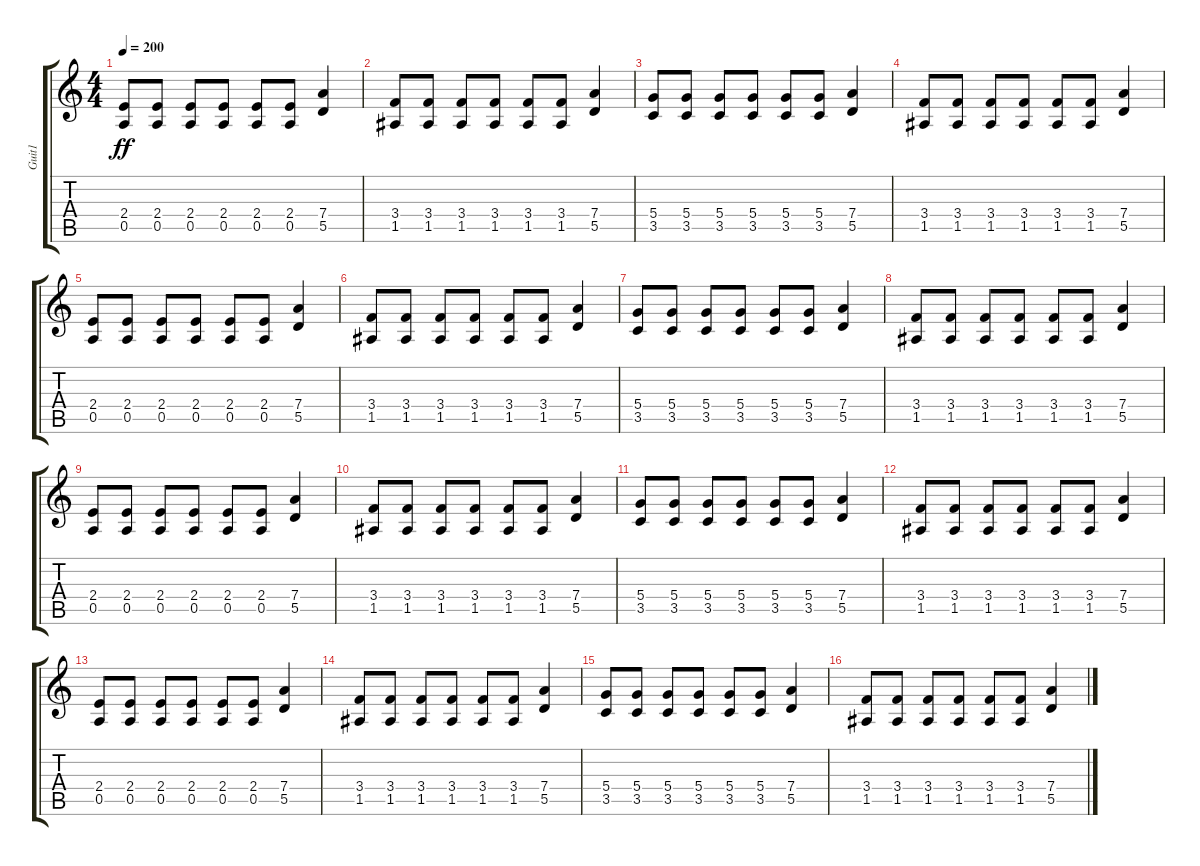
\track ("Guit1" "Guit1") {instrument acousticguitarnylon}
\staff {score tabs}
\tuning (E4 B3 G3 D3 A2 E2) {hide}
\ts (4 4)
\tempo 200
\clef g2
\ks c
(2.4 0.5).8{dy ff} (2.4 0.5).8 (2.4 0.5).8 (2.4 0.5).8 (2.4 0.5).8 (2.4 0.5).8 (7.4 5.5).4 |
(3.4 1.5).8 (3.4 1.5).8 (3.4 1.5).8 (3.4 1.5).8 (3.4 1.5).8 (3.4 1.5).8 (7.4 5.5).4 |
(5.4 3.5).8 (5.4 3.5).8 (5.4 3.5).8 (5.4 3.5).8 (5.4 3.5).8 (5.4 3.5).8 (7.4 5.5).4 |
(3.4 1.5).8 (3.4 1.5).8 (3.4 1.5).8 (3.4 1.5).8 (3.4 1.5).8 (3.4 1.5).8 (7.4 5.5).4 |
(2.4 0.5).8 (2.4 0.5).8 (2.4 0.5).8 (2.4 0.5).8 (2.4 0.5).8 (2.4 0.5).8 (7.4 5.5).4 |
(3.4 1.5).8 (3.4 1.5).8 (3.4 1.5).8 (3.4 1.5).8 (3.4 1.5).8 (3.4 1.5).8 (7.4 5.5).4 |
(5.4 3.5).8 (5.4 3.5).8 (5.4 3.5).8 (5.4 3.5).8 (5.4 3.5).8 (5.4 3.5).8 (7.4 5.5).4 |
(3.4 1.5).8 (3.4 1.5).8 (3.4 1.5).8 (3.4 1.5).8 (3.4 1.5).8 (3.4 1.5).8 (7.4 5.5).4 |
(2.4 0.5).8 (2.4 0.5).8 (2.4 0.5).8 (2.4 0.5).8 (2.4 0.5).8 (2.4 0.5).8 (7.4 5.5).4 |
(3.4 1.5).8 (3.4 1.5).8 (3.4 1.5).8 (3.4 1.5).8 (3.4 1.5).8 (3.4 1.5).8 (7.4 5.5).4 |
(5.4 3.5).8 (5.4 3.5).8 (5.4 3.5).8 (5.4 3.5).8 (5.4 3.5).8 (5.4 3.5).8 (7.4 5.5).4 |
(3.4 1.5).8 (3.4 1.5).8 (3.4 1.5).8 (3.4 1.5).8 (3.4 1.5).8 (3.4 1.5).8 (7.4 5.5).4 |
(2.4 0.5).8 (2.4 0.5).8 (2.4 0.5).8 (2.4 0.5).8 (2.4 0.5).8 (2.4 0.5).8 (7.4 5.5).4 |
(3.4 1.5).8 (3.4 1.5).8 (3.4 1.5).8 (3.4 1.5).8 (3.4 1.5).8 (3.4 1.5).8 (7.4 5.5).4 |
(5.4 3.5).8 (5.4 3.5).8 (5.4 3.5).8 (5.4 3.5).8 (5.4 3.5).8 (5.4 3.5).8 (7.4 5.5).4 |
(3.4 1.5).8 (3.4 1.5).8 (3.4 1.5).8 (3.4 1.5).8 (3.4 1.5).8 (3.4 1.5).8 (7.4 5.5).4
